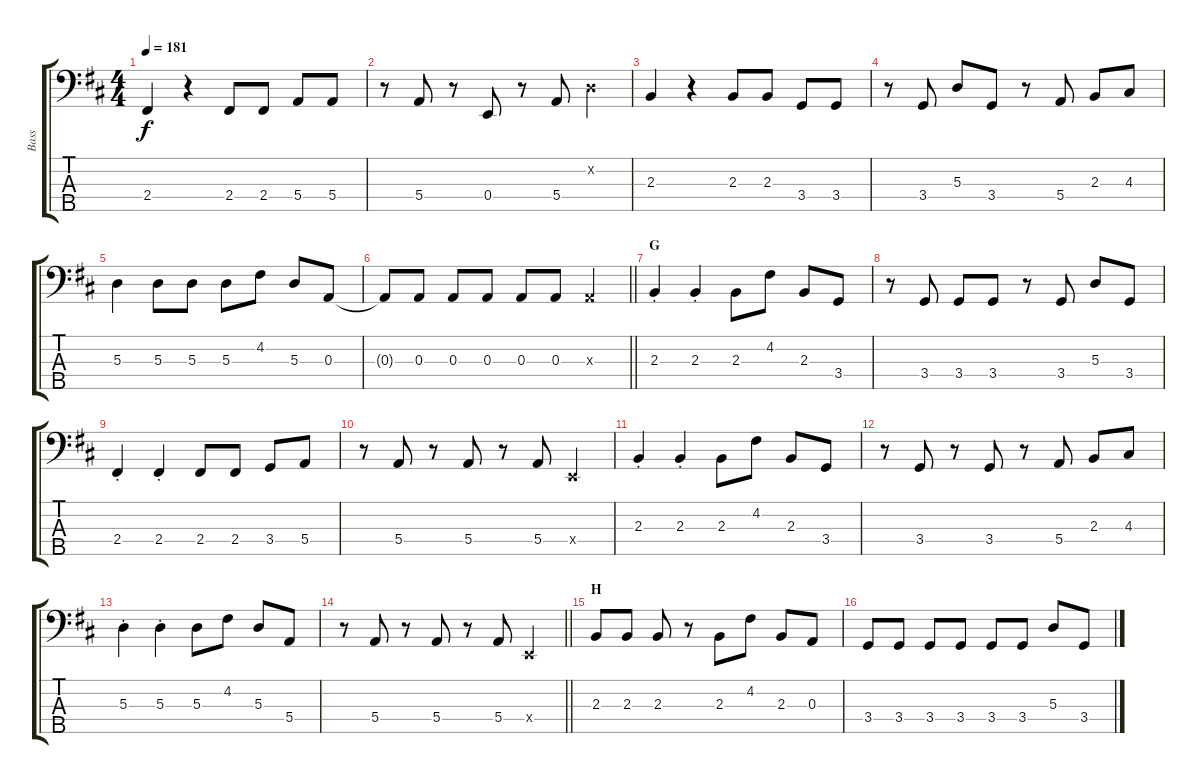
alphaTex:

\track ("Bass" "Bass") {instrument electricbassfinger}
\staff {score tabs}
\tuning (G2 D2 A1 E1 B0) {hide}
\ts (4 4)
\tempo 181
\clef f4
\ks d
2.4.4{dy f} r.4 2.4.8 2.4.8 5.4.8 5.4.8 |
r.8 5.4.8 r.8 0.4.8 r.8 5.4.8 0.2{x}.4 |
2.3.4 r.4 2.3.8 2.3.8 3.4.8 3.4.8 |
r.8 3.4.8 5.3.8 3.4.8 r.8 5.4.8 2.3.8 4.3.8 |
5.3.4 5.3.8 5.3.8 5.3.8 4.2.8 5.3.8 0.3.8 |
\barLineRight lightlight
0.3{t}.8 0.3.8 0.3.8 0.3.8 0.3.8 0.3.8 0.3{x}.4 |
\section ("" "G")
2.3{st}.4 2.3{st}.4 2.3.8 4.2.8 2.3.8 3.4.8 |
r.8 3.4.8 3.4.8 3.4.8 r.8 3.4.8 5.3.8 3.4.8 |
2.4{st}.4 2.4{st}.4 2.4.8 2.4.8 3.4.8 5.4.8 |
r.8 5.4.8 r.8 5.4.8 r.8 5.4.8 0.4{x}.4 |
2.3{st}.4 2.3{st}.4 2.3.8 4.2.8 2.3.8 3.4.8 |
r.8 3.4.8 r.8 3.4.8 r.8 5.4.8 2.3.8 4.3.8 |
5.3{st}.4 5.3{st}.4 5.3.8 4.2.8 5.3.8 5.4.8 |
\barLineRight lightlight
r.8 5.4.8 r.8 5.4.8 r.8 5.4.8 0.4{x}.4 |
\section ("" "H")
2.3.8 2.3.8 2.3.8 r.8 2.3.8 4.2.8 2.3.8 0.3.8 |
3.4.8 3.4.8 3.4.8 3.4.8 3.4.8 3.4.8 5.3.8 3.4.8
